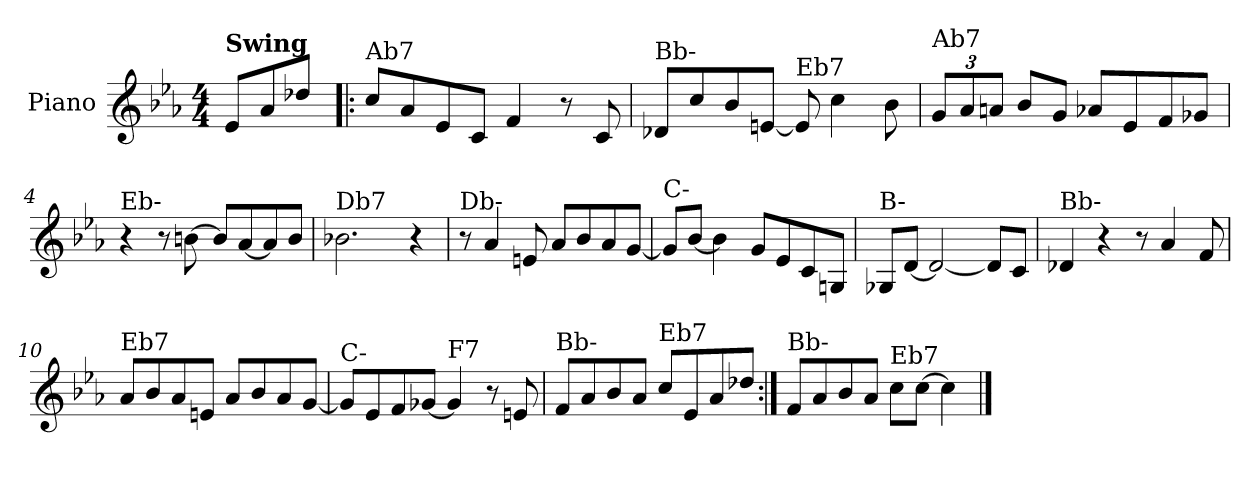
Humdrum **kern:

**kern
*part1
*staff1
*I"Piano
*I'Pno.
*clefG2
*k[b-e-a-]
*M4/4
*MM220
=
!LO:TX:a:B:t=Swing
8e-/L
8a-/
8dd-X/J
=1!|:
!LO:TX:a:t=Ab7
8cc/L
8a-/
8e-/
8c/J
4f/
8r
8c/
=2
!LO:TX:a:t=Bb-
8d-X/L
8cc/
8b-/
[8en/J
!LO:TX:a:t=Eb7
8e/]
4cc\
8b-\
=3
*Xbrackettup
!LO:TX:a:t=Ab7
12g/L
12a-/
12an/J
8b-/L
8g/J
8a-X/L
8e-/
8f/
8g-X/J
=4
!LO:TX:a:t=Eb-
4r
8r
[8bn\
8b/L]
[8a-/
8a-/]
8b/J
=5
!LO:TX:a:t=Db7
2.b-X\
4r
!!LO:LB:g=z
=6
!LO:TX:a:t=Db-
8r
4a-/
8en/
8a-/L
8b-/
8a-/
[8g/J
=7
!LO:TX:a:t=C-
8g/L]
[8b-/J
4b-\]
8g/L
8e-/
8c/
8Gn/J
=8
!LO:TX:a:t=B-
8G-X/L
[8d/J
2d/_
8d/L]
8c/J
=9
!LO:TX:a:t=Bb-
4d-X/
4r
8r
4a-/
8f/
=10
!LO:TX:a:t=Eb7
8a-/L
8b-/
8a-/
8en/J
8a-/L
8b-/
8a-/
[8g/J
=11
!LO:TX:a:t=C-
8g/L]
8e-/
8f/
[8g-X/J
!LO:TX:a:t=F7
4g-/]
8r
8en/
!!LO:LB:g=z
=12
!LO:TX:a:t=Bb-
8f/L
8a-/
8b-/
8a-/J
!LO:TX:a:t=Eb7
8cc/L
8e-/
8a-/
8dd-X/J
=13:|!
!LO:TX:a:t=Bb-
8f/L
8a-/
8b-/
8a-/J
!LO:TX:a:t=Eb7
8cc\L
[8cc\J
4cc\]
==
*-
